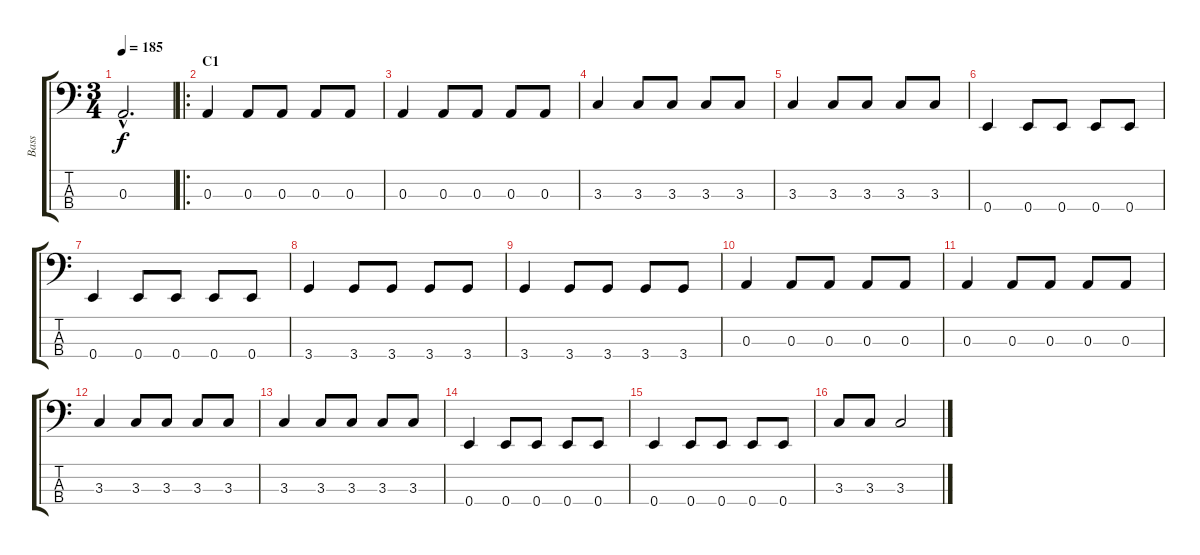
\track ("Bass" "Bass") {instrument electricbassfinger}
\staff {score tabs}
\tuning (G2 D2 A1 E1) {hide}
\ts (3 4)
\tempo 185
\clef f4
\ks c
0.3{hac t}.2{d dy f} |
\ro
\section ("" "C1")
0.3.4 0.3.8 0.3.8 0.3.8 0.3.8 |
0.3.4 0.3.8 0.3.8 0.3.8 0.3.8 |
3.3.4 3.3.8 3.3.8 3.3.8 3.3.8 |
3.3.4 3.3.8 3.3.8 3.3.8 3.3.8 |
0.4.4 0.4.8 0.4.8 0.4.8 0.4.8 |
0.4.4 0.4.8 0.4.8 0.4.8 0.4.8 |
3.4.4 3.4.8 3.4.8 3.4.8 3.4.8 |
3.4.4 3.4.8 3.4.8 3.4.8 3.4.8 |
0.3.4 0.3.8 0.3.8 0.3.8 0.3.8 |
0.3.4 0.3.8 0.3.8 0.3.8 0.3.8 |
3.3.4 3.3.8 3.3.8 3.3.8 3.3.8 |
3.3.4 3.3.8 3.3.8 3.3.8 3.3.8 |
0.4.4 0.4.8 0.4.8 0.4.8 0.4.8 |
0.4.4 0.4.8 0.4.8 0.4.8 0.4.8 |
3.3.8 3.3.8 3.3.2
